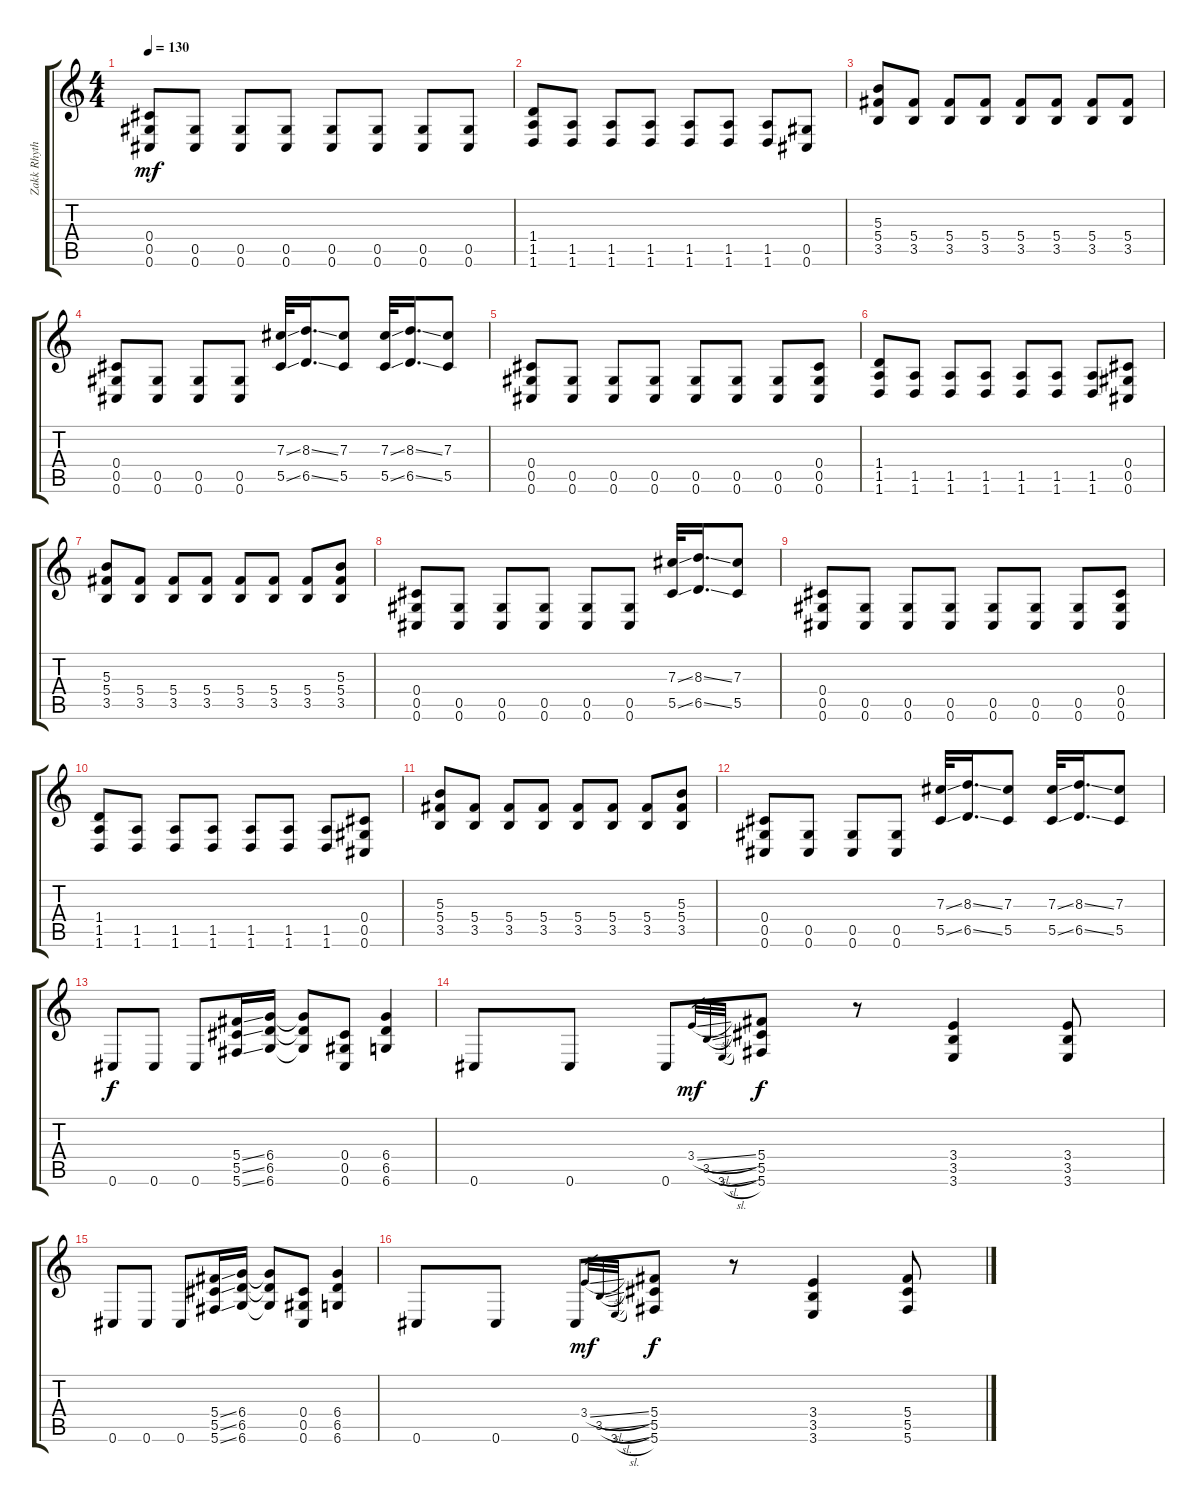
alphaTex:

\track ("Zakk Rhythm" "Zakk Rhyth") {instrument distortionguitar}
\staff {score tabs}
\tuning (Eb4 Bb3 Gb3 Db3 Ab2 Db2) {hide}
\ts (4 4)
\tempo 130
\clef g2
\ks c
(0.4 0.5 0.6).8{dy mf} (0.5 0.6).8 (0.5 0.6).8 (0.5 0.6).8 (0.5 0.6).8 (0.5 0.6).8 (0.5 0.6).8 (0.5 0.6).8 |
(1.4 1.5 1.6).8 (1.5 1.6).8 (1.5 1.6).8 (1.5 1.6).8 (1.5 1.6).8 (1.5 1.6).8 (1.5 1.6).8 (0.5 0.6).8 |
(5.3 5.4 3.5).8 (5.4 3.5).8 (5.4 3.5).8 (5.4 3.5).8 (5.4 3.5).8 (5.4 3.5).8 (5.4 3.5).8 (5.4 3.5).8 |
(0.4 0.5 0.6).8 (0.5 0.6).8 (0.5 0.6).8 (0.5 0.6).8 (7.3{ss} 5.5{ss}).32 (8.3{ss} 6.5{ss}).16{d} (7.3 5.5).8 (7.3{ss} 5.5{ss}).32 (8.3{ss} 6.5{ss}).16{d} (7.3 5.5).8 |
(0.4 0.5 0.6).8 (0.5 0.6).8 (0.5 0.6).8 (0.5 0.6).8 (0.5 0.6).8 (0.5 0.6).8 (0.5 0.6).8 (0.4 0.5 0.6).8 |
(1.4 1.5 1.6).8 (1.5 1.6).8 (1.5 1.6).8 (1.5 1.6).8 (1.5 1.6).8 (1.5 1.6).8 (1.5 1.6).8 (0.4 0.5 0.6).8 |
(5.3 5.4 3.5).8 (5.4 3.5).8 (5.4 3.5).8 (5.4 3.5).8 (5.4 3.5).8 (5.4 3.5).8 (5.4 3.5).8 (5.3 5.4 3.5).8 |
(0.4 0.5 0.6).8 (0.5 0.6).8 (0.5 0.6).8 (0.5 0.6).8 (0.5 0.6).8 (0.5 0.6).8 (7.3{ss} 5.5{ss}).32 (8.3{ss} 6.5{ss}).16{d} (7.3 5.5).8 |
(0.4 0.5 0.6).8 (0.5 0.6).8 (0.5 0.6).8 (0.5 0.6).8 (0.5 0.6).8 (0.5 0.6).8 (0.5 0.6).8 (0.4 0.5 0.6).8 |
(1.4 1.5 1.6).8 (1.5 1.6).8 (1.5 1.6).8 (1.5 1.6).8 (1.5 1.6).8 (1.5 1.6).8 (1.5 1.6).8 (0.4 0.5 0.6).8 |
(5.3 5.4 3.5).8 (5.4 3.5).8 (5.4 3.5).8 (5.4 3.5).8 (5.4 3.5).8 (5.4 3.5).8 (5.4 3.5).8 (5.3 5.4 3.5).8 |
(0.4 0.5 0.6).8 (0.5 0.6).8 (0.5 0.6).8 (0.5 0.6).8 (7.3{ss} 5.5{ss}).32 (8.3{ss} 6.5{ss}).16{d} (7.3 5.5).8 (7.3{ss} 5.5{ss}).32 (8.3{ss} 6.5{ss}).16{d} (7.3 5.5).8 |
0.6.8{dy f} 0.6.8 0.6.8 (5.4{ss} 5.5{ss} 5.6{ss}).16 (6.4 6.5 6.6).16 (6.4{t} 6.5{t} 6.6{t}).8 (0.4 0.5 0.6).8 (6.4 6.5 6.6).4 |
0.6.8 0.6.8 0.6.8 3.4{sl}.32{gr dy mf} 3.5{sl}.32{gr} 3.6{sl}.32{gr} (5.4 5.5 5.6).8{dy f} r.8 (3.4 3.5 3.6).4 (3.4 3.5 3.6).8 |
0.6.8 0.6.8 0.6.8 (5.4{ss} 5.5{ss} 5.6{ss}).16 (6.4 6.5 6.6).16 (6.4{t} 6.5{t} 6.6{t}).8 (0.4 0.5 0.6).8 (6.4 6.5 6.6).4 |
0.6.8 0.6.8 0.6.8 3.4{sl}.32{gr dy mf} 3.5{sl}.32{gr} 3.6{sl}.32{gr} (5.4 5.5 5.6).8{dy f} r.8 (3.4 3.5 3.6).4 (5.4 5.5 5.6).8
